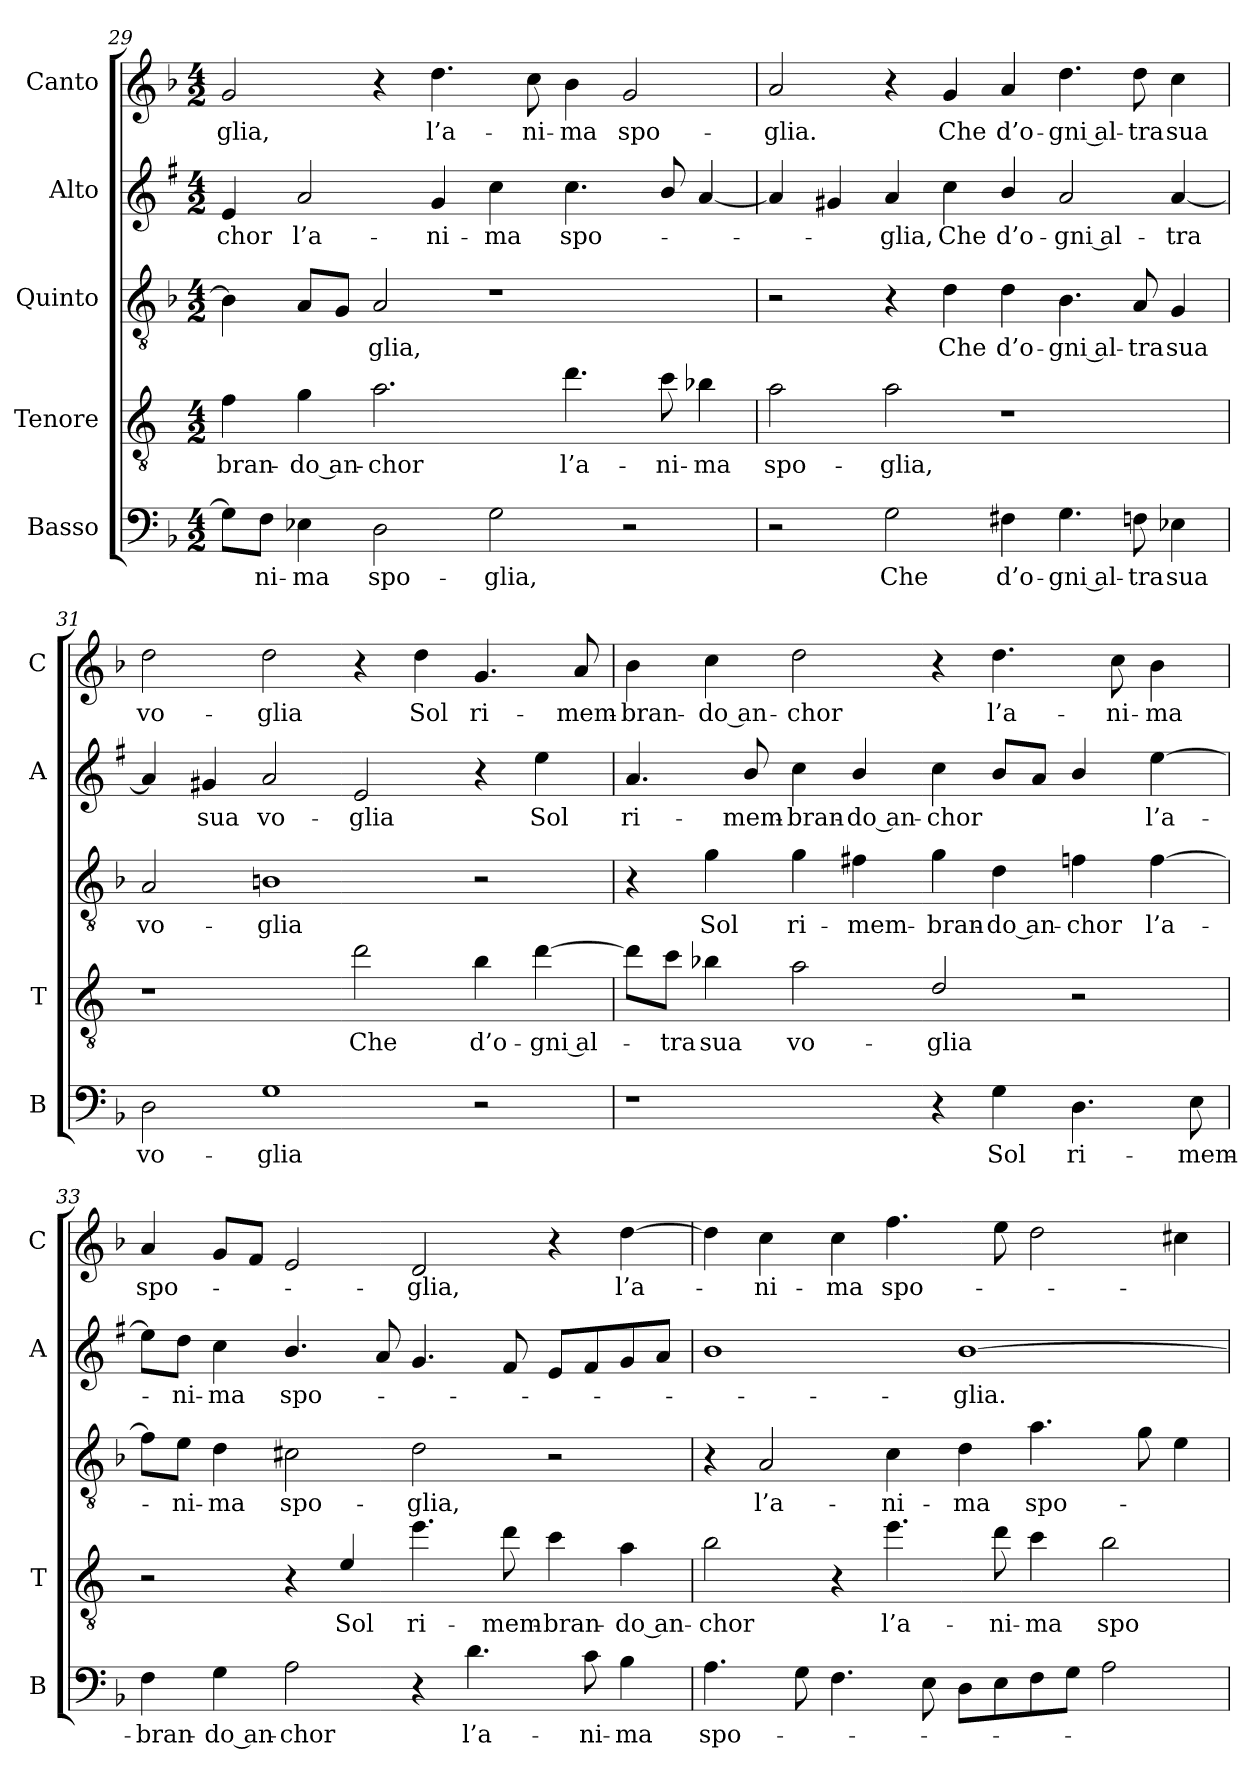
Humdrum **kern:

**kern	**text	**kern	**text	**kern	**text	**kern	**text	**kern	**text
*part5	*part5	*part4	*part4	*part3	*part3	*part2	*part2	*part1	*part1
*staff5	*staff5	*staff4	*staff4	*staff3	*staff3	*staff2	*staff2	*staff1	*staff1
*I"Basso	*	*I"Tenore	*	*I"Quinto	*	*I"Alto	*	*I"Canto	*
*I'B	*	*I'T	*	*	*	*I'A	*	*I'C	*
*clefF4	*	*clefGv2	*	*clefGv2	*	*clefG2	*	*clefG2	*
*	*	*ITrd4c7	*	*	*	*ITrd1c2	*	*	*
*k[b-]	*	*k[b-]	*	*k[b-]	*	*k[b-]	*	*k[b-]	*
*F:	*	*F:	*	*F:	*	*F:	*	*F:	*
*M4/2	*	*M4/2	*	*M4/2	*	*M4/2	*	*M4/2	*
=29	=29	=29	=29	=29	=29	=29	=29	=29	=29
!	!	!	!LO:LY:b	!	!	!	!LO:LY:b	!	!LO:LY:b
8G\L]	.	4B-\	-bran-	4B-\]	.	4d/	-chor	2g/	-glia,
!	!LO:LY:b	!	!	!	!	!	!	!	!
8F\J	-ni-	.	.	.	.	.	.	.	.
!	!LO:LY:b	!	!LO:LY:b	!	!	!	!LO:LY:b	!	!
4E-X\	-ma	4c\	-do an-	8A/L	.	2g/	l’a-	.	.
.	.	.	.	8G/J	.	.	.	.	.
!	!LO:LY:b	!	!LO:LY:b	!	!LO:LY:b	!	!	!	!
2D\	spo-	2.d\	-chor	2A/	-glia,	.	.	4r	.
!	!	!	!	!	!	!	!LO:LY:b	!	!LO:LY:b
.	.	.	.	.	.	4f/	-ni-	4.dd\	l’a-
!	!LO:LY:b	!	!	!	!	!	!LO:LY:b	!	!
2G\	-glia,	.	.	1r	.	4b-\	-ma	.	.
!	!	!	!	!	!	!	!	!	!LO:LY:b
.	.	.	.	.	.	.	.	8cc\	-ni-
!	!	!	!LO:LY:b	!	!	!	!LO:LY:b	!	!LO:LY:b
.	.	4.g\	l’a-	.	.	4.b-\	spo-	4b-\	-ma
!	!	!	!	!	!	!	!	!	!LO:LY:b
2r	.	.	.	.	.	.	.	2g/	spo-
!	!	!	!LO:LY:b	!	!	!	!	!	!
.	.	8f\	-ni-	.	.	8a/	.	.	.
!	!	!	!LO:LY:b	!	!	!	!	!	!
.	.	4e-X\	-ma	.	.	[4g/	.	.	.
=30	=30	=30	=30	=30	=30	=30	=30	=30	=30
!	!	!	!LO:LY:b	!	!	!	!	!	!LO:LY:b
2r	.	2d\	spo-	2r	.	4g/]	.	2a/	-glia.
.	.	.	.	.	.	4f#X/	.	.	.
!	!LO:LY:b	!	!LO:LY:b	!	!	!	!LO:LY:b	!	!
2G\	Che	2d\	-glia,	4r	.	4g/	-glia,	4r	.
!	!	!	!	!	!LO:LY:b	!	!LO:LY:b	!	!LO:LY:b
.	.	.	.	4d\	Che	4b-\	Che	4g/	Che
!	!LO:LY:b	!	!	!	!LO:LY:b	!	!LO:LY:b	!	!LO:LY:b
4F#X\	d’o-	1r	.	4d\	d’o-	4a/	d’o-	4a/	d’o-
!	!LO:LY:b	!	!	!	!LO:LY:b	!	!LO:LY:b	!	!LO:LY:b
4.G\	-gni al-	.	.	4.B-\	-gni al-	2g/	-gni al-	4.dd\	-gni al-
!	!LO:LY:b	!	!	!	!LO:LY:b	!	!	!	!LO:LY:b
8Fn\	-tra	.	.	8A/	-tra	.	.	8dd\	-tra
!	!LO:LY:b	!	!	!	!LO:LY:b	!	!LO:LY:b	!	!LO:LY:b
4E-X\	sua	.	.	4G/	sua	[4g/	-tra	4cc\	sua
!!LO:LB:g=z
=31	=31	=31	=31	=31	=31	=31	=31	=31	=31
!	!LO:LY:b	!	!	!	!LO:LY:b	!	!	!	!LO:LY:b
2D\	vo-	1r	.	2A/	vo-	4g/]	.	2dd\	vo-
!	!	!	!	!	!	!	!LO:LY:b	!	!
.	.	.	.	.	.	4f#X/	sua	.	.
!	!LO:LY:b	!	!	!	!LO:LY:b	!	!LO:LY:b	!	!LO:LY:b
1G	-glia	.	.	1Bn	-glia	2g/	vo-	2dd\	-glia
!	!	!	!LO:LY:b	!	!	!	!LO:LY:b	!	!
.	.	2g\	Che	.	.	2d/	-glia	4r	.
!	!	!	!	!	!	!	!	!	!LO:LY:b
.	.	.	.	.	.	.	.	4dd\	Sol
!	!	!	!LO:LY:b	!	!	!	!	!	!LO:LY:b
2r	.	4e\	d’o-	2r	.	4r	.	4.g/	ri-
!	!	!	!LO:LY:b	!	!	!	!LO:LY:b	!	!
.	.	[4g\	-gni al-	.	.	4dd\	Sol	.	.
!	!	!	!	!	!	!	!	!	!LO:LY:b
.	.	.	.	.	.	.	.	8a/	-mem-
=32	=32	=32	=32	=32	=32	=32	=32	=32	=32
!	!	!	!	!	!	!	!LO:LY:b	!	!LO:LY:b
1r	.	8g\L]	.	4r	.	4.g/	ri-	4b-\	-bran-
!	!	!	!LO:LY:b	!	!	!	!	!	!
.	.	8f\J	-tra	.	.	.	.	.	.
!	!	!	!LO:LY:b	!	!LO:LY:b	!	!	!	!LO:LY:b
.	.	4e-X\	sua	4g\	Sol	.	.	4cc\	-do an-
!	!	!	!	!	!	!	!LO:LY:b	!	!
.	.	.	.	.	.	8a/	-mem-	.	.
!	!	!	!LO:LY:b	!	!LO:LY:b	!	!LO:LY:b	!	!LO:LY:b
.	.	2d\	vo-	4g\	ri-	4b-\	-bran-	2dd\	-chor
!	!	!	!	!	!LO:LY:b	!	!LO:LY:b	!	!
.	.	.	.	4f#X\	-mem-	4a/	-do an-	.	.
!	!	!	!LO:LY:b	!	!LO:LY:b	!	!LO:LY:b	!	!
4r	.	2G/	-glia	4g\	-bran-	4b-\	-chor	4r	.
!	!LO:LY:b	!	!	!	!LO:LY:b	!	!	!	!LO:LY:b
4G\	Sol	.	.	4d\	-do an-	8a/L	.	4.dd\	l’a-
.	.	.	.	.	.	8g/J	.	.	.
!	!LO:LY:b	!	!	!	!LO:LY:b	!	!	!	!
4.D\	ri-	2r	.	4fn\	-chor	4a/	.	.	.
!	!	!	!	!	!	!	!	!	!LO:LY:b
.	.	.	.	.	.	.	.	8cc\	-ni-
!	!	!	!	!	!LO:LY:b	!	!LO:LY:b	!	!LO:LY:b
.	.	.	.	[4f\	l’a-	[4dd\	l’a-	4b-\	-ma
!	!LO:LY:b	!	!	!	!	!	!	!	!
8E\	-mem-	.	.	.	.	.	.	.	.
=33	=33	=33	=33	=33	=33	=33	=33	=33	=33
!	!LO:LY:b	!	!	!	!	!	!	!	!LO:LY:b
4F\	-bran-	2r	.	8f\L]	.	8dd\L]	.	4a/	spo-
!	!	!	!	!	!LO:LY:b	!	!LO:LY:b	!	!
.	.	.	.	8e\J	-ni-	8cc\J	-ni-	.	.
!	!LO:LY:b	!	!	!	!LO:LY:b	!	!LO:LY:b	!	!
4G\	-do an-	.	.	4d\	-ma	4b-\	-ma	8g/L	.
.	.	.	.	.	.	.	.	8f/J	.
!	!LO:LY:b	!	!	!	!LO:LY:b	!	!LO:LY:b	!	!
2A\	-chor	4r	.	2c#X\	spo-	4.a/	spo-	2e/	.
!	!	!	!LO:LY:b	!	!	!	!	!	!
.	.	4A/	Sol	.	.	.	.	.	.
.	.	.	.	.	.	8g/	.	.	.
!	!	!	!LO:LY:b	!	!LO:LY:b	!	!	!	!LO:LY:b
4r	.	4.a\	ri-	2d\	-glia,	4.f/	.	2d/	-glia,
!	!LO:LY:b	!	!	!	!	!	!	!	!
4.d\	l’a-	.	.	.	.	.	.	.	.
!	!	!	!LO:LY:b	!	!	!	!	!	!
.	.	8g\	-mem-	.	.	8e/	.	.	.
!	!	!	!LO:LY:b	!	!	!	!	!	!
.	.	4f\	-bran-	2r	.	8d/L	.	4r	.
!	!LO:LY:b	!	!	!	!	!	!	!	!
8c\	-ni-	.	.	.	.	8e/	.	.	.
!	!LO:LY:b	!	!LO:LY:b	!	!	!	!	!	!LO:LY:b
4B-\	-ma	4d\	-do an-	.	.	8f/	.	[4dd\	l’a-
.	.	.	.	.	.	8g/J	.	.	.
!!LO:PB:g=z
=34	=34	=34	=34	=34	=34	=34	=34	=34	=34
!	!LO:LY:b	!	!LO:LY:b	!	!	!	!	!	!
4.A\	spo-	2e\	-chor	4r	.	1a	.	4dd\]	.
!	!	!	!	!	!LO:LY:b	!	!	!	!LO:LY:b
.	.	.	.	2A/	l’a-	.	.	4cc\	-ni-
8G\	.	.	.	.	.	.	.	.	.
!	!	!	!	!	!	!	!	!	!LO:LY:b
4.F\	.	4r	.	.	.	.	.	4cc\	-ma
!	!	!	!LO:LY:b	!	!LO:LY:b	!	!	!	!LO:LY:b
.	.	4.a\	l’a-	4c\	-ni-	.	.	4.ff\	spo-
8E\	.	.	.	.	.	.	.	.	.
!	!	!	!	!	!LO:LY:b	!	!LO:LY:b	!	!
8D\L	.	.	.	4d\	-ma	[1a	-glia.	.	.
!	!	!	!LO:LY:b	!	!	!	!	!	!
8E\	.	8g\	-ni-	.	.	.	.	8ee\	.
!	!	!	!LO:LY:b	!	!LO:LY:b	!	!	!	!
8F\	.	4f\	-ma	4.a\	spo-	.	.	2dd\	.
8G\J	.	.	.	.	.	.	.	.	.
!	!	!	!LO:LY:b	!	!	!	!	!	!
2A\	.	2e\	spo-	.	.	.	.	.	.
.	.	.	.	8g\	.	.	.	.	.
.	.	.	.	4e\	.	.	.	4cc#X\	.
=	=	=	=	=	=	=	=	=	=
*-	*-	*-	*-	*-	*-	*-	*-	*-	*-
